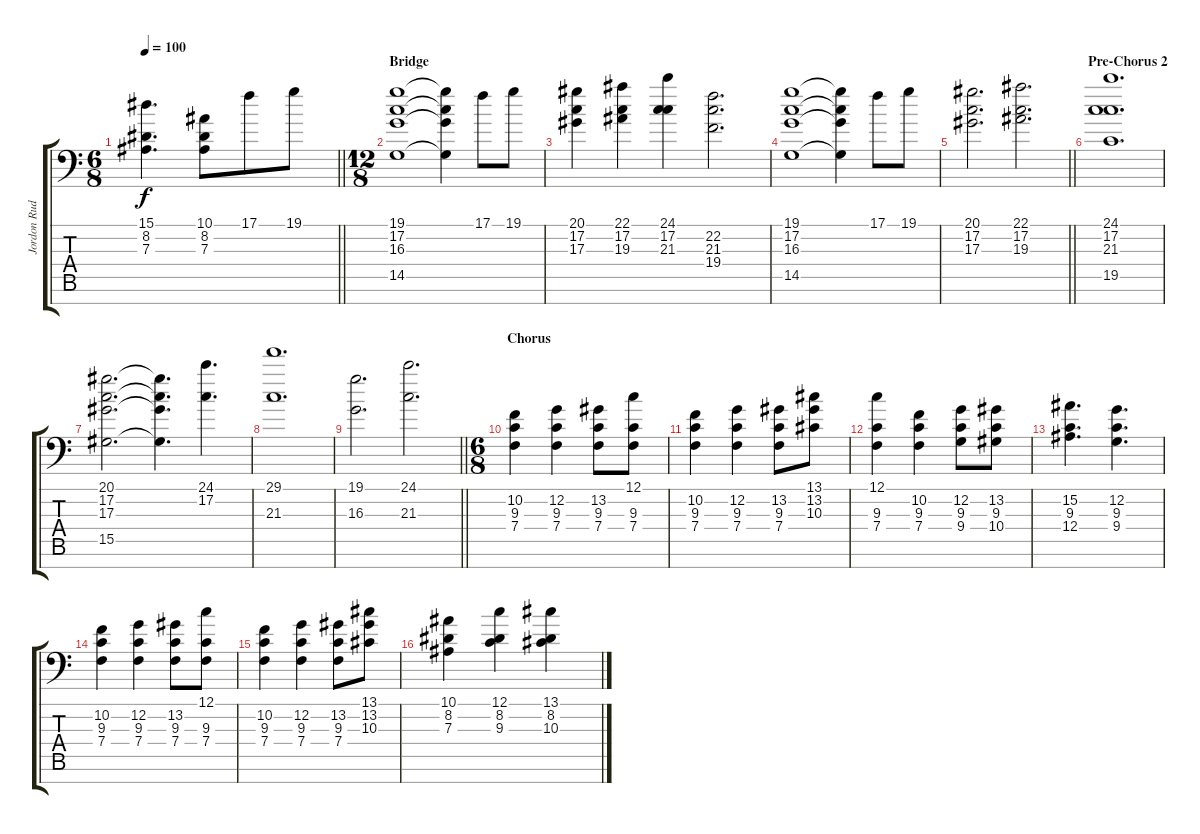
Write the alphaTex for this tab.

\track ("Jordon Rudess" "Jordon Rud") {instrument synthstrings1}
\staff {score tabs}
\tuning (C4 G3 Eb3 Bb2 F2 C2 G1) {hide}
\ts (6 8)
\tempo 100
\clef f4
\barLineRight lightlight
\ks c
(15.1 8.2 7.3).4{d dy f} (10.1 8.2 7.3).8 17.1.8{instrument synthstrings1} 19.1.8 |
\ts (12 8)
\section ("" "Bridge")
(19.1 17.2 16.3 14.5).1 (19.1{t} 17.2{t} 16.3{t} 14.5{t}).4 17.1.8 19.1.8 |
(20.1 17.2 17.3).4 (22.1 17.2 19.3).4 (24.1 17.2 21.3).4 (22.2 21.3 19.4).2{d} |
(19.1 17.2 16.3 14.5).1 (19.1{t} 17.2{t} 16.3{t} 14.5{t}).4 17.1.8 19.1.8 |
\barLineRight lightlight
(20.1 17.2 17.3).2{d} (22.1 17.2 19.3).2{d} |
\section ("" "Pre-Chorus 2")
(24.1 17.2 21.3 19.5).1{d} |
(20.1 17.2 17.3 15.5).2{d} (20.1{t} 17.2{t} 17.3{t} 15.5{t}).4{d} (24.1 17.2).4{d} |
(29.1 21.3).1{d} |
\barLineRight lightlight
(19.1 16.3).2{d} (24.1 21.3).2{d} |
\ts (6 8)
\section ("" "Chorus")
(10.2 9.3 7.4).4{instrument acousticgrandpiano} (12.2 9.3 7.4).4 (13.2 9.3 7.4).8 (12.1 9.3 7.4).8 |
(10.2 9.3 7.4).4 (12.2 9.3 7.4).4 (13.2 9.3 7.4).8 (13.1 13.2 10.3).8 |
(12.1 9.3 7.4).4 (10.2 9.3 7.4).4 (12.2 9.3 9.4).8 (13.2 9.3 10.4).8 |
(15.2 9.3 12.4).4{d} (12.2 9.3 9.4).4{d} |
(10.2 9.3 7.4).4 (12.2 9.3 7.4).4 (13.2 9.3 7.4).8 (12.1 9.3 7.4).8 |
(10.2 9.3 7.4).4 (12.2 9.3 7.4).4 (13.2 9.3 7.4).8 (13.1 13.2 10.3).8 |
(10.1 8.2 7.3).4 (12.1 8.2 9.3).4 (13.1 8.2 10.3).4
